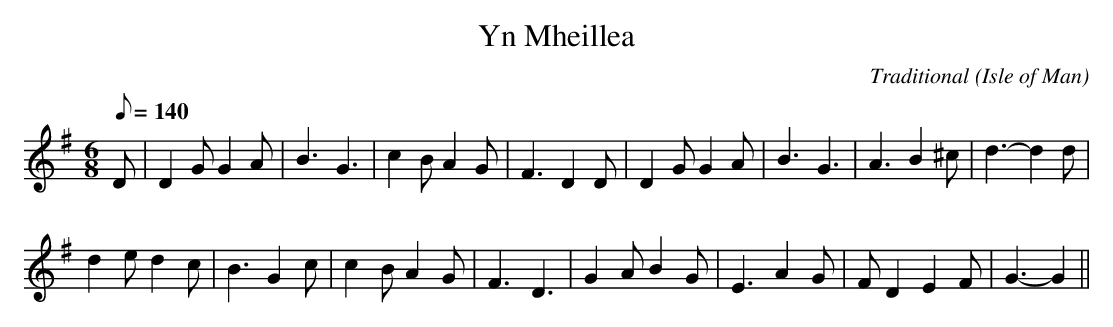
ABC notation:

X:1
T:Yn Mheillea
C:Traditional
O:Isle of Man
M:6/8
L:1/8
Q:140
K:G
D|D2G G2A|B3 G3|c2 B A2G|F3 D2D|D2G G2A|B3 G3|A3 B2^c|d3-d2d|
d2e d2c|B3 G2c|c2B A2G|F3 D3|G2A B2G|E3 A2G|FD2 E2F|G3-G2||
